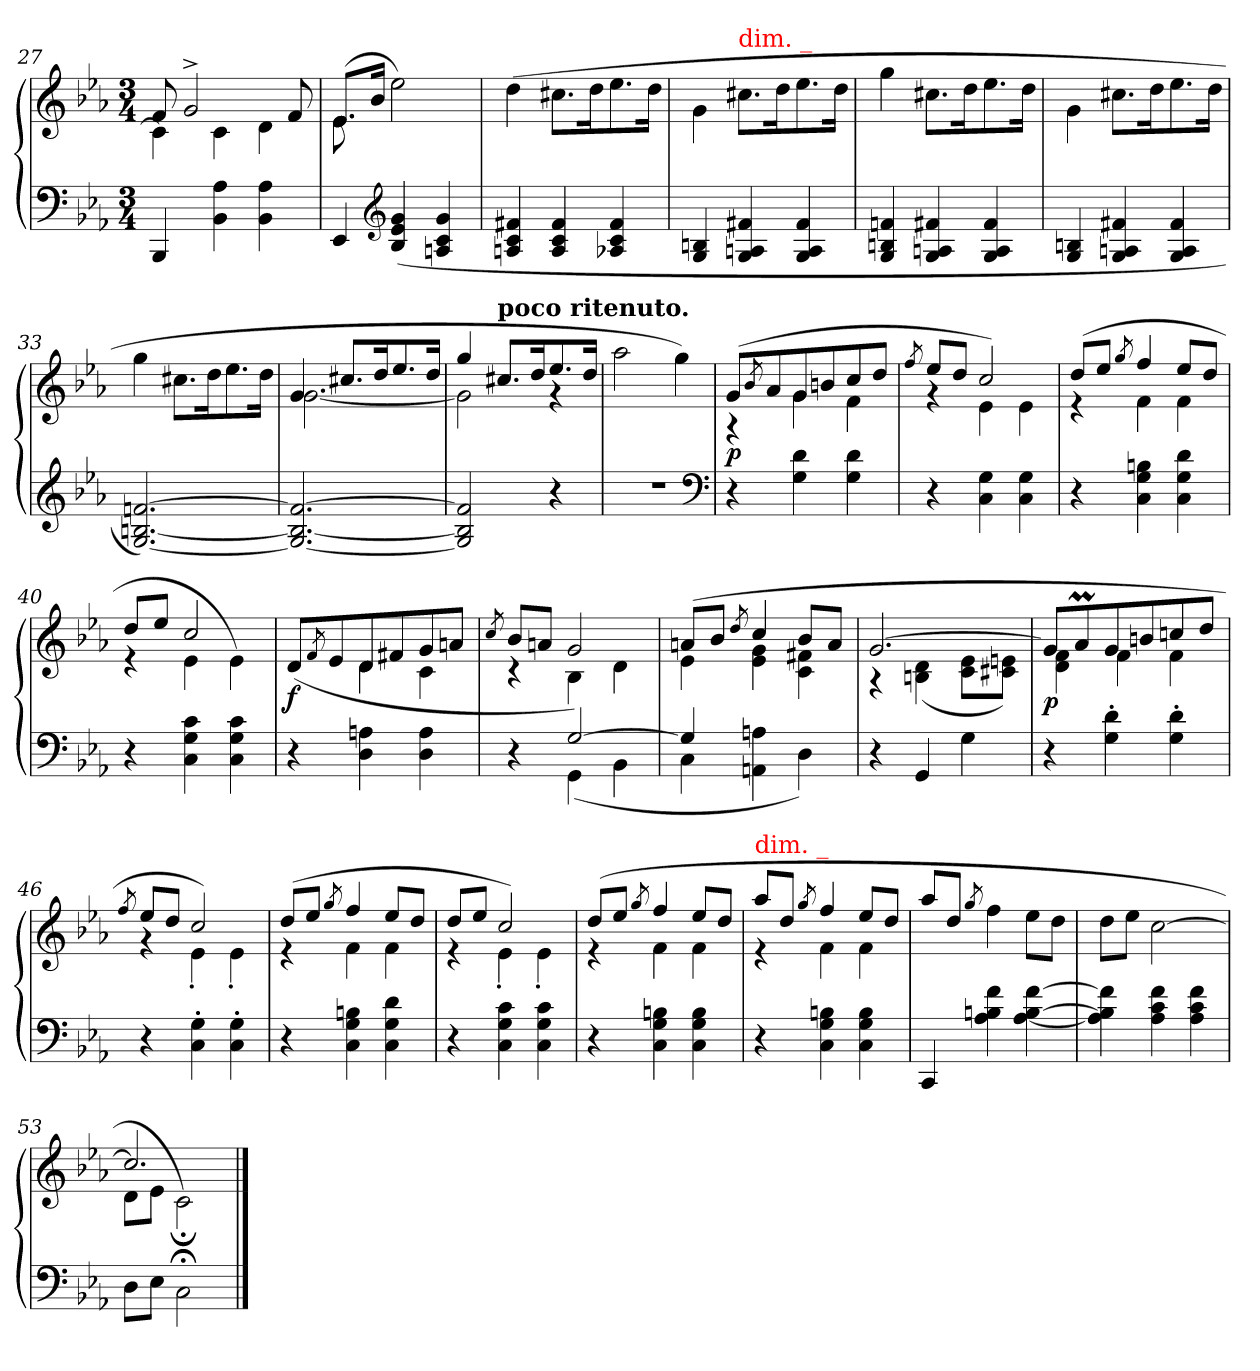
**kern	**kern	**dynam
*part1	*part1	*part1
*staff2	*staff1	*staff1/2
*clefF4	*clefG2	*
*k[b-e-a-]	*k[b-e-a-]	*
*c:	*c:	*
*M3/4	*M3/4	*
=27	=27	=27
*	*^	*
4BBB-	8f	4c]	.
.	2g^	.	.
4A- 4BB-	.	4c	.
4A- 4BB-	.	4d	.
.	8f	.	.
=28	=28	=28	=28
4EE-	(8.e-L	8.e-	.
.	16b-Jk	16ryy	.
*clefG2	*	*	*
(<4g 4e- 4B-	2ee-)	2ryy	.
4g 4c 4An	.	.	.
*	*v	*v	*
=29	=29	=29
4f#X 4c 4An	(4dd	.
4f# 4c 4A	8.cc#XL	.
.	16ddk	.
4f# 4c 4A-X	8.ee-	.
.	16ddJk	.
=30	=30	=30
4Bn 4G	4g\	.
!	!LO:TX:a:color=red:t=dim. _	!
4f#X 4An 4G	8.cc#XL	.
.	16ddk	.
4f# 4A 4G	8.ee-	.
.	16ddJk	.
=31	=31	=31
4fn 4Bn 4G	4gg	.
4f#X 4An 4G	8.cc#XL	.
.	16ddk	.
4f# 4A 4G	8.ee-	.
.	16ddJk	.
=32	=32	=32
4Bn 4G	4g\	.
4f#X 4An 4G	8.cc#XL	.
.	16ddk	.
4f# 4A 4G	8.ee-	.
.	16ddJk	.
=33	=33	=33
[2.fn [2.Bn [2.G)	4gg	.
.	8.cc#XL	.
.	16ddk	.
.	8.ee-	.
.	16ddJk	.
=34	=34	=34
*	*^	*
2.f_ 2.Bn_ 2.G_	4g	[2.g	.
.	8.cc#XL	.	.
.	16ddk	.	.
.	8.ee-	.	.
.	16ddJk	.	.
=35	=35	=35	=35
2f] 2Bn] 2G]	4gg	2g]	.
!	!LO:TX:a:B:t=poco ritenuto.	!	!
.	8.cc#XL	.	.
.	16ddk	.	.
4r	8.ee-	4rg	.
.	16ddJk	.	.
*	*v	*v	*
=36	=36	=36
2.r	2aa-	.
.	4gg)	.
*clefF4	*	*
=37	=37	=37
*	*^	*
4r	(8gL	4rA	p
.	8qb-/	.	.
.	8a-	.	.
4d 4G	8g	4g	.
.	8bn	.	.
4d 4G	8cc	4f	.
.	8ddJ	.	.
=38	=38	=38	=38
.	8qff/	.	.
4r	8ee-L	4rg	.
.	8ddJ	.	.
4G 4C	2cc)	4e-\	.
4G 4C	.	4e-\	.
=39	=39	=39	=39
4r	(8ddL	4re	.
.	8ee-J	.	.
.	8qgg/	.	.
4Bn 4G 4C	4ff	4f\	.
4d 4G 4C	8ee-L	4f\	.
.	8ddJ	.	.
=40	=40	=40	=40
4r	8ddL	4re	.
.	8ee-J	.	.
4c 4G 4C	2cc	4e-	.
4c 4G 4C	.	4e-)	.
=41	=41	=41	=41
4r	(>8dL	4ryy	f
.	8qf/	.	.
.	8e-	.	.
4An 4D	8d	4d	.
.	8f#X	.	.
4A 4D	8g	4c	.
.	8aJ	.	.
=42	=42	=42	=42
.	8qcc/	.	.
*^	*	*	*
4r	4ryy	8b-L	4rc	.
.	.	8anJ	.	.
[2G	(4GG	2g)	4B-	.
.	4BB-	.	4d	.
=43	=43	=43	=43	=43
4G/]	4C	(8anL	4e-	.
.	.	8b-J	.	.
.	.	8qdd/	.	.
2ryy	4An 4AAn	4cc	4g 4e-	.
.	4D)	8b-L	4f#X 4c	.
.	.	8aJ	.	.
*v	*v	*	*	*
=44	=44	=44	=44
4r	[2.g	4rA	.
4GG	.	(>4d 4Bn	.
4G	.	8e- 8cL	.
.	.	8en 8c#XJ)	.
=45	=45	=45	=45
4r	8gL]	4f 4d	p
.	8a-M	.	.
4d' 4G'	8g	4f	.
.	8bn	.	.
4d' 4G'	8ccn	4f	.
.	8ddJ	.	.
=46	=46	=46	=46
.	8qff/	.	.
4r	8ee-L	4rg	.
.	8ddJ	.	.
4G' 4C'	2cc)	4e-'>	.
4G' 4C'	.	4e-'>	.
=47	=47	=47	=47
4r	(8ddL	4re	.
.	8ee-J	.	.
.	8qgg/	.	.
4Bn 4G 4C	4ff	4f\	.
4d 4G 4C	8ee-L	4f\	.
.	8ddJ	.	.
=48	=48	=48	=48
4r	8ddL	4re	.
.	8ee-J	.	.
4c 4G 4C	2cc)	4e-'>	.
4c 4G 4C	.	4e-'>	.
=49	=49	=49	=49
4r	(8ddL	4re	.
.	8ee-J	.	.
.	8qgg/	.	.
4Bn 4G 4C	4ff	4f	.
4B 4G 4C	8ee-L	4f	.
.	8ddJ	.	.
=50	=50	=50	=50
!	!LO:TX:a:color=red:t=dim. _	!	!
4r	8aa-L	4r	.
.	8ddJ	.	.
.	8qgg/	.	.
4Bn 4G 4C	4ff	4f	.
4B 4G 4C	8ee-L	4f	.
.	8ddJ	.	.
*	*v	*v	*
=51	=51	=51
4CC	8aa-/L	.
.	8dd\J	.
.	8qgg/	.
4f 4Bn 4A-	4ff\	.
[4f [4B [4A-	8ee-\L	.
.	8ddJ	.
=52	=52	=52
4f] 4Bn] 4A-]	8dd\L	.
.	8ee-J	.
4f 4c 4A-	[2cc\	.
4f 4c 4A-	.	.
=53	=53	=53
*	*^	*
8DL	2.cc]	8d\L	.
8E-J	.	8e-J	.
2C;<\	.	2c;<\)	.
*	*v	*v	*
==	==	==
*-	*-	*-
